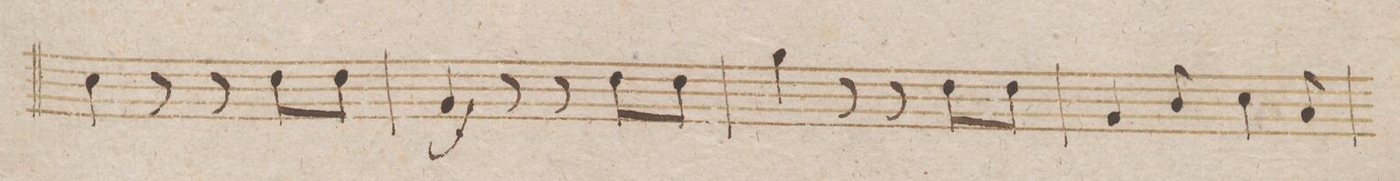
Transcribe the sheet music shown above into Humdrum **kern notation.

**kern	**dynam
*I"Fagotto 1mo	*
*clefF4	*
*k[b-e-]	*
*M6/8	*
4E-\	.
8r	.
8r	.
8F\L	.
8F\J	.
=61	=61
4BB-/	f
8r	.
8r	.
8F\L	.
8F\J	.
=62	=62
4B-\	.
8r	.
8r	.
8F\L	.
8F\J	.
=63	=63
4BB-/	.
8D/	.
4E-\	.
8C/	.
=64	=64
*-	*-
